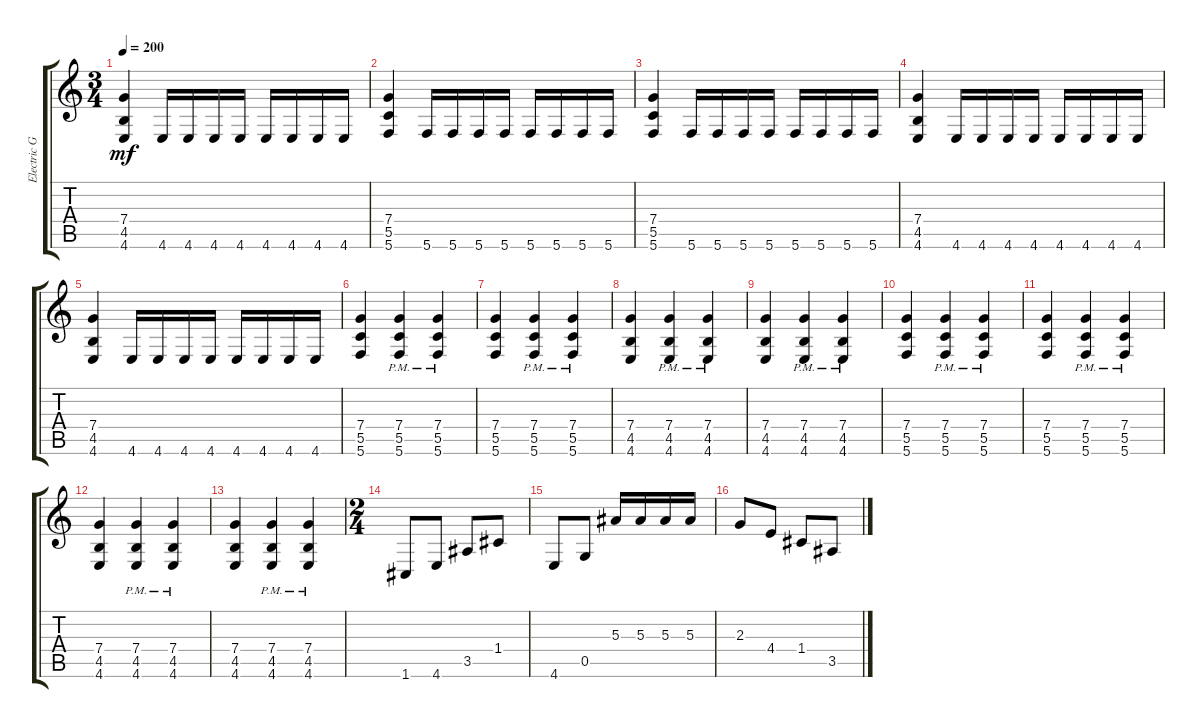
\track ("Electric Guitar" "Electric G") {instrument distortionguitar}
\staff {score tabs}
\tuning (D4 A3 F3 C3 G2 C2) {hide}
\ts (3 4)
\tempo 200
\clef g2
\ks c
(7.4 4.5 4.6).4{dy mf} 4.6.16 4.6.16 4.6.16 4.6.16 4.6.16 4.6.16 4.6.16 4.6.16 |
(7.4 5.5 5.6).4 5.6.16 5.6.16 5.6.16 5.6.16 5.6.16 5.6.16 5.6.16 5.6.16 |
(7.4 5.5 5.6).4 5.6.16 5.6.16 5.6.16 5.6.16 5.6.16 5.6.16 5.6.16 5.6.16 |
(7.4 4.5 4.6).4 4.6.16 4.6.16 4.6.16 4.6.16 4.6.16 4.6.16 4.6.16 4.6.16 |
(7.4 4.5 4.6).4 4.6.16 4.6.16 4.6.16 4.6.16 4.6.16 4.6.16 4.6.16 4.6.16 |
(7.4 5.5 5.6).4 (7.4 5.5{pm} 5.6).4 (7.4 5.5{pm} 5.6).4 |
(7.4 5.5 5.6).4 (7.4 5.5 5.6{pm}).4 (7.4 5.5 5.6{pm}).4 |
(7.4 4.5 4.6).4 (7.4 4.5{pm} 4.6).4 (7.4 4.5{pm} 4.6).4 |
(7.4 4.5 4.6).4 (7.4 4.5{pm} 4.6).4 (7.4 4.5{pm} 4.6).4 |
(7.4 5.5 5.6).4 (7.4 5.5{pm} 5.6).4 (7.4 5.5{pm} 5.6).4 |
(7.4 5.5 5.6).4 (7.4 5.5 5.6{pm}).4 (7.4 5.5 5.6{pm}).4 |
(7.4 4.5 4.6).4 (7.4 4.5{pm} 4.6).4 (7.4 4.5{pm} 4.6).4 |
(7.4 4.5 4.6).4 (7.4 4.5{pm} 4.6).4 (7.4 4.5{pm} 4.6).4 |
\ts (2 4)
1.6.8 4.6.8 3.5.8 1.4.8 |
4.6.8 0.5.8 5.3.16 5.3.16 5.3.16 5.3.16 |
2.3.8 4.4.8 1.4.8 3.5.8
